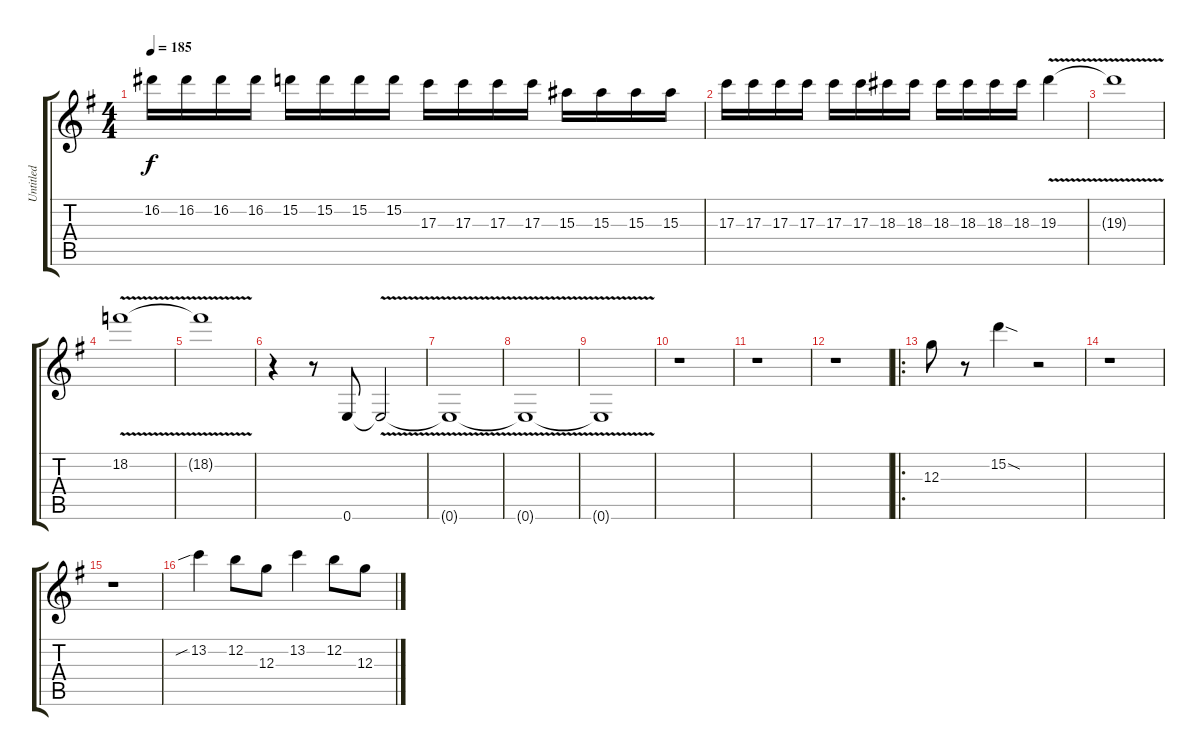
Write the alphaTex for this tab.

\track ("Untitled" "Untitled") {instrument distortionguitar}
\staff {score tabs}
\tuning (E4 B3 G3 D3 A2 E2) {hide}
\ts (4 4)
\tempo 185
\clef g2
\ks g
16.2.16{dy f} 16.2.16 16.2.16 16.2.16 15.2.16 15.2.16 15.2.16 15.2.16 17.3.16 17.3.16 17.3.16 17.3.16 15.3.16 15.3.16 15.3.16 15.3.16 |
17.3.16 17.3.16 17.3.16 17.3.16 17.3.16 17.3.16 18.3.16 18.3.16 18.3.16 18.3.16 18.3.16 18.3.16 19.3{v}.4 |
19.3{v t}.1 |
18.2{v}.1 |
18.2{v t}.1 |
r.4 r.8 0.6.8 0.6{v t}.2 |
0.6{v t}.1 |
0.6{v t}.1 |
0.6{v t}.1 |
r.1 |
r.1 |
r.1 |
\ro
12.3.8 r.8 15.2{sod}.4 r.2 |
r.1 |
r.1 |
13.2{sib}.4 12.2.8 12.3.8 13.2.4 12.2.8 12.3.8
